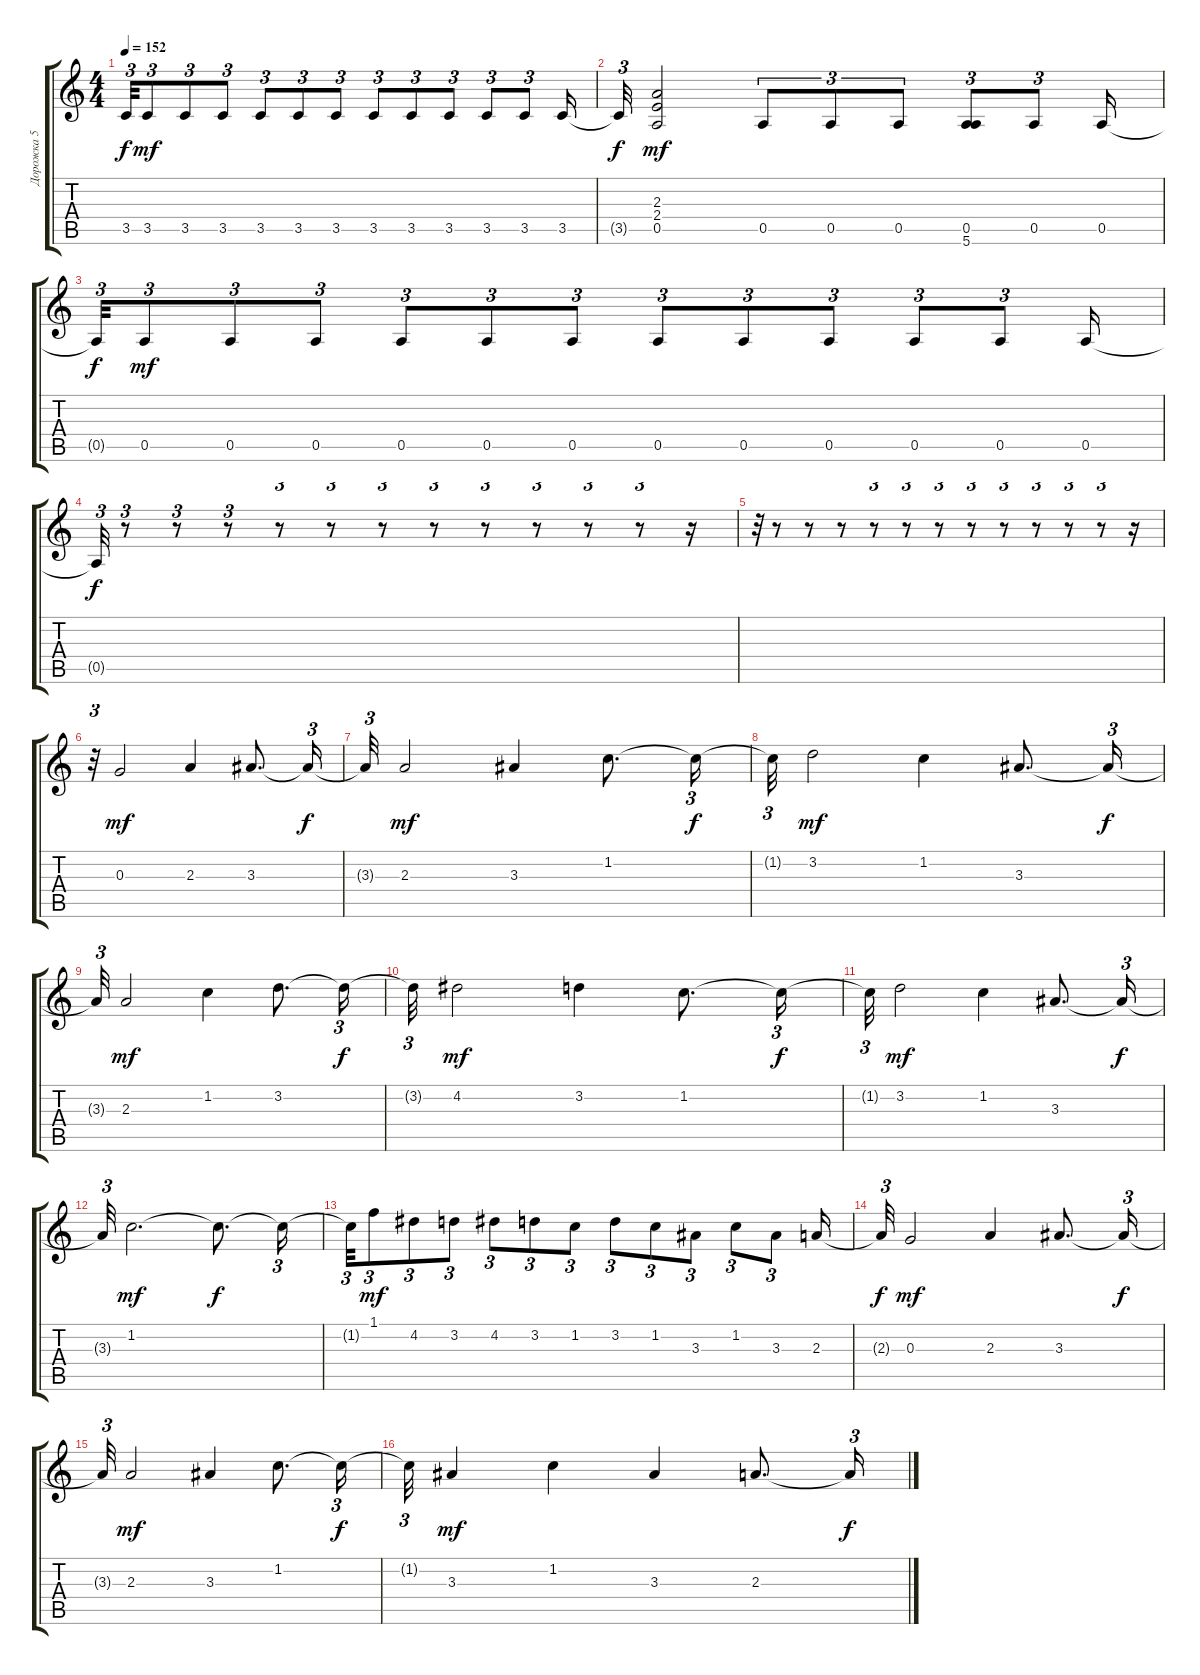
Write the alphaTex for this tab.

\track ("Дорожка 5" "Дорожка 5") {instrument distortionguitar}
\staff {score tabs}
\tuning (E4 B3 G3 D3 A2 E2) {hide}
\ts (4 4)
\tempo 152
\clef g2
\ks c
3.5{t}.32{tu (3 2) dy f} 3.5.8{tu (3 2) dy mf} 3.5.8{tu (3 2)} 3.5.8{tu (3 2)} 3.5.8{tu (3 2)} 3.5.8{tu (3 2)} 3.5.8{tu (3 2)} 3.5.8{tu (3 2)} 3.5.8{tu (3 2)} 3.5.8{tu (3 2)} 3.5.8{tu (3 2)} 3.5.8{tu (3 2)} 3.5.16 |
3.5{t}.32{tu (3 2) dy f} (2.3 2.4 0.5).2{dy mf} 0.5.8{tu (3 2)} 0.5.8{tu (3 2)} 0.5.8{tu (3 2)} (0.5 5.6).8{tu (3 2)} 0.5.8{tu (3 2)} 0.5.16 |
0.5{t}.32{tu (3 2) dy f} 0.5.8{tu (3 2) dy mf} 0.5.8{tu (3 2)} 0.5.8{tu (3 2)} 0.5.8{tu (3 2)} 0.5.8{tu (3 2)} 0.5.8{tu (3 2)} 0.5.8{tu (3 2)} 0.5.8{tu (3 2)} 0.5.8{tu (3 2)} 0.5.8{tu (3 2)} 0.5.8{tu (3 2)} 0.5.16 |
0.5{t}.32{tu (3 2) dy f} r.8{tu (3 2)} r.8{tu (3 2)} r.8{tu (3 2)} r.8{tu (3 2)} r.8{tu (3 2)} r.8{tu (3 2)} r.8{tu (3 2)} r.8{tu (3 2)} r.8{tu (3 2)} r.8{tu (3 2)} r.8{tu (3 2)} r.16 |
r.32{tu (3 2)} r.8{tu (3 2)} r.8{tu (3 2)} r.8{tu (3 2)} r.8{tu (3 2)} r.8{tu (3 2)} r.8{tu (3 2)} r.8{tu (3 2)} r.8{tu (3 2)} r.8{tu (3 2)} r.8{tu (3 2)} r.8{tu (3 2)} r.16 |
r.32{tu (3 2)} 0.3.2{dy mf} 2.3.4 3.3.8{d} 3.3{t}.16{tu (3 2) dy f} |
3.3{t}.32{tu (3 2)} 2.3.2{dy mf} 3.3.4 1.2.8{d} 1.2{t}.16{tu (3 2) dy f} |
1.2{t}.32{tu (3 2)} 3.2.2{dy mf} 1.2.4 3.3.8{d} 3.3{t}.16{tu (3 2) dy f} |
3.3{t}.32{tu (3 2)} 2.3.2{dy mf} 1.2.4 3.2.8{d} 3.2{t}.16{tu (3 2) dy f} |
3.2{t}.32{tu (3 2)} 4.2.2{dy mf} 3.2.4 1.2.8{d} 1.2{t}.16{tu (3 2) dy f} |
1.2{t}.32{tu (3 2)} 3.2.2{dy mf} 1.2.4 3.3.8{d} 3.3{t}.16{tu (3 2) dy f} |
3.3{t}.32{tu (3 2)} 1.2.2{d dy mf} 1.2{t}.8{d dy f} 1.2{t}.16{tu (3 2)} |
1.2{t}.32{tu (3 2)} 1.1.8{tu (3 2) dy mf} 4.2.8{tu (3 2)} 3.2.8{tu (3 2)} 4.2.8{tu (3 2)} 3.2.8{tu (3 2)} 1.2.8{tu (3 2)} 3.2.8{tu (3 2)} 1.2.8{tu (3 2)} 3.3.8{tu (3 2)} 1.2.8{tu (3 2)} 3.3.8{tu (3 2)} 2.3.16 |
2.3{t}.32{tu (3 2) dy f} 0.3.2{dy mf} 2.3.4 3.3.8{d} 3.3{t}.16{tu (3 2) dy f} |
3.3{t}.32{tu (3 2)} 2.3.2{dy mf} 3.3.4 1.2.8{d} 1.2{t}.16{tu (3 2) dy f} |
1.2{t}.32{tu (3 2)} 3.3.4{dy mf} 1.2.4 3.3.4 2.3.8{d} 2.3{t}.16{tu (3 2) dy f}
